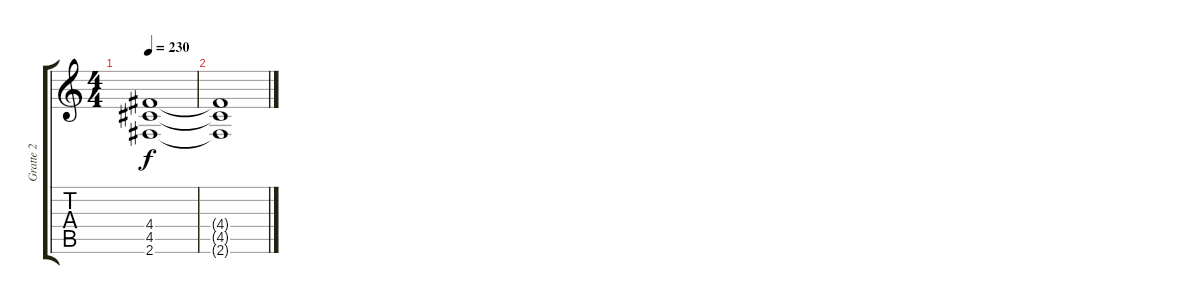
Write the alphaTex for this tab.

\track ("Gratte 2" "Gratte 2") {instrument overdrivenguitar}
\staff {score tabs}
\tuning (E4 B3 G3 D3 A2 E2) {hide}
\ts (4 4)
\tempo 230
\clef g2
\ks c
(4.4{t} 4.5{t} 2.6{t}).1{dy f} |
(4.4{t} 4.5{t} 2.6{t}).1
